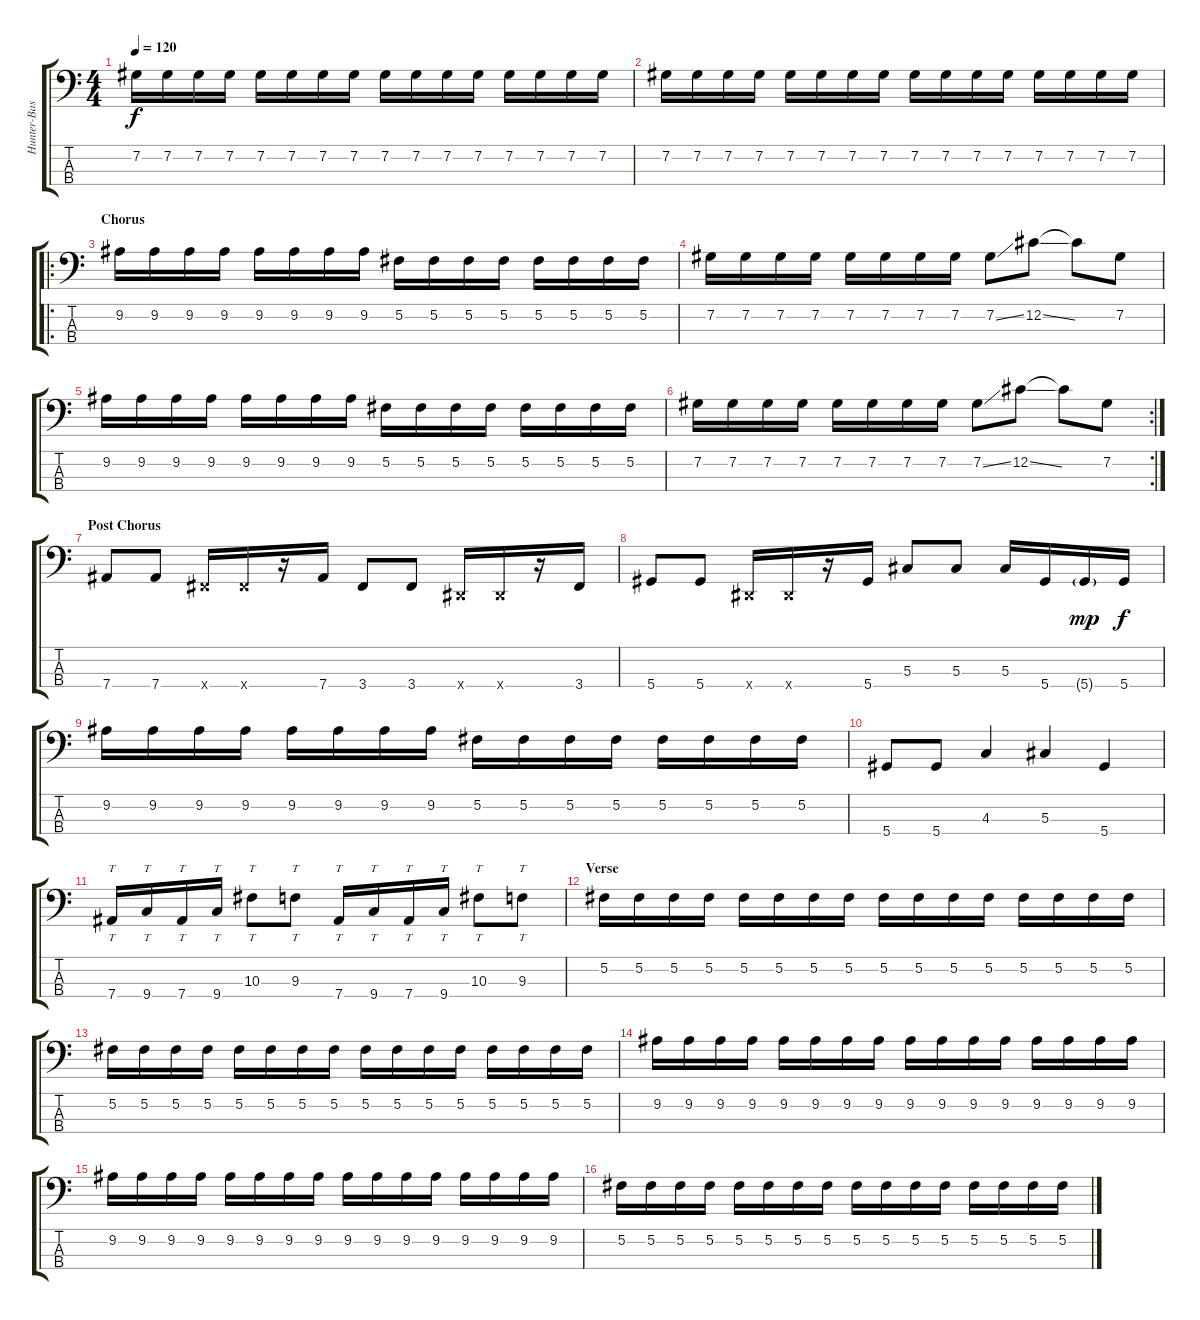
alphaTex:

\track ("Hunter-Bass" "Hunter-Bas") {instrument electricbasspick}
\staff {score tabs}
\tuning (Gb2 Db2 Ab1 Eb1) {hide}
\ts (4 4)
\tempo 120
\clef f4
\ks c
7.2.16{dy f} 7.2.16 7.2.16 7.2.16 7.2.16 7.2.16 7.2.16 7.2.16 7.2.16 7.2.16 7.2.16 7.2.16 7.2.16 7.2.16 7.2.16 7.2.16 |
7.2.16 7.2.16 7.2.16 7.2.16 7.2.16 7.2.16 7.2.16 7.2.16 7.2.16 7.2.16 7.2.16 7.2.16 7.2.16 7.2.16 7.2.16 7.2.16 |
\ro
\section ("" "Chorus")
9.2.16 9.2.16 9.2.16 9.2.16 9.2.16 9.2.16 9.2.16 9.2.16 5.2.16 5.2.16 5.2.16 5.2.16 5.2.16 5.2.16 5.2.16 5.2.16 |
7.2.16 7.2.16 7.2.16 7.2.16 7.2.16 7.2.16 7.2.16 7.2.16 7.2{ss}.8 12.2{ss}.8 12.2{t}.8 7.2.8 |
9.2.16 9.2.16 9.2.16 9.2.16 9.2.16 9.2.16 9.2.16 9.2.16 5.2.16 5.2.16 5.2.16 5.2.16 5.2.16 5.2.16 5.2.16 5.2.16 |
\rc 2
7.2.16 7.2.16 7.2.16 7.2.16 7.2.16 7.2.16 7.2.16 7.2.16 7.2{ss}.8 12.2{ss}.8 12.2{t}.8 7.2.8 |
\section ("" "Post Chorus")
7.4.8 7.4.8 3.4{x}.16 3.4{x}.16 r.16 7.4.16 3.4.8 3.4.8 0.4{x}.16 0.4{x}.16 r.16 3.4.16 |
5.4.8 5.4.8 0.4{x}.16 0.4{x}.16 r.16 5.4.16 5.3.8 5.3.8 5.3.16 5.4.16 5.4{g}.16{dy mp} 5.4.16{dy f} |
9.2.16 9.2.16 9.2.16 9.2.16 9.2.16 9.2.16 9.2.16 9.2.16 5.2.16 5.2.16 5.2.16 5.2.16 5.2.16 5.2.16 5.2.16 5.2.16 |
5.4.8 5.4.8 4.3.4 5.3.4 5.4.4 |
7.4.16{tt instrument lead2sawtooth} 9.4.16{tt} 7.4.16{tt} 9.4.16{tt} 10.3.8{tt} 9.3.8{tt} 7.4.16{tt} 9.4.16{tt} 7.4.16{tt} 9.4.16{tt} 10.3.8{tt} 9.3.8{tt} |
\section ("" "Verse")
5.2.16{instrument electricbasspick} 5.2.16 5.2.16 5.2.16 5.2.16 5.2.16 5.2.16 5.2.16 5.2.16 5.2.16 5.2.16 5.2.16 5.2.16 5.2.16 5.2.16 5.2.16 |
5.2.16 5.2.16 5.2.16 5.2.16 5.2.16 5.2.16 5.2.16 5.2.16 5.2.16 5.2.16 5.2.16 5.2.16 5.2.16 5.2.16 5.2.16 5.2.16 |
9.2.16 9.2.16 9.2.16 9.2.16 9.2.16 9.2.16 9.2.16 9.2.16 9.2.16 9.2.16 9.2.16 9.2.16 9.2.16 9.2.16 9.2.16 9.2.16 |
9.2.16 9.2.16 9.2.16 9.2.16 9.2.16 9.2.16 9.2.16 9.2.16 9.2.16 9.2.16 9.2.16 9.2.16 9.2.16 9.2.16 9.2.16 9.2.16 |
5.2.16 5.2.16 5.2.16 5.2.16 5.2.16 5.2.16 5.2.16 5.2.16 5.2.16 5.2.16 5.2.16 5.2.16 5.2.16 5.2.16 5.2.16 5.2.16
